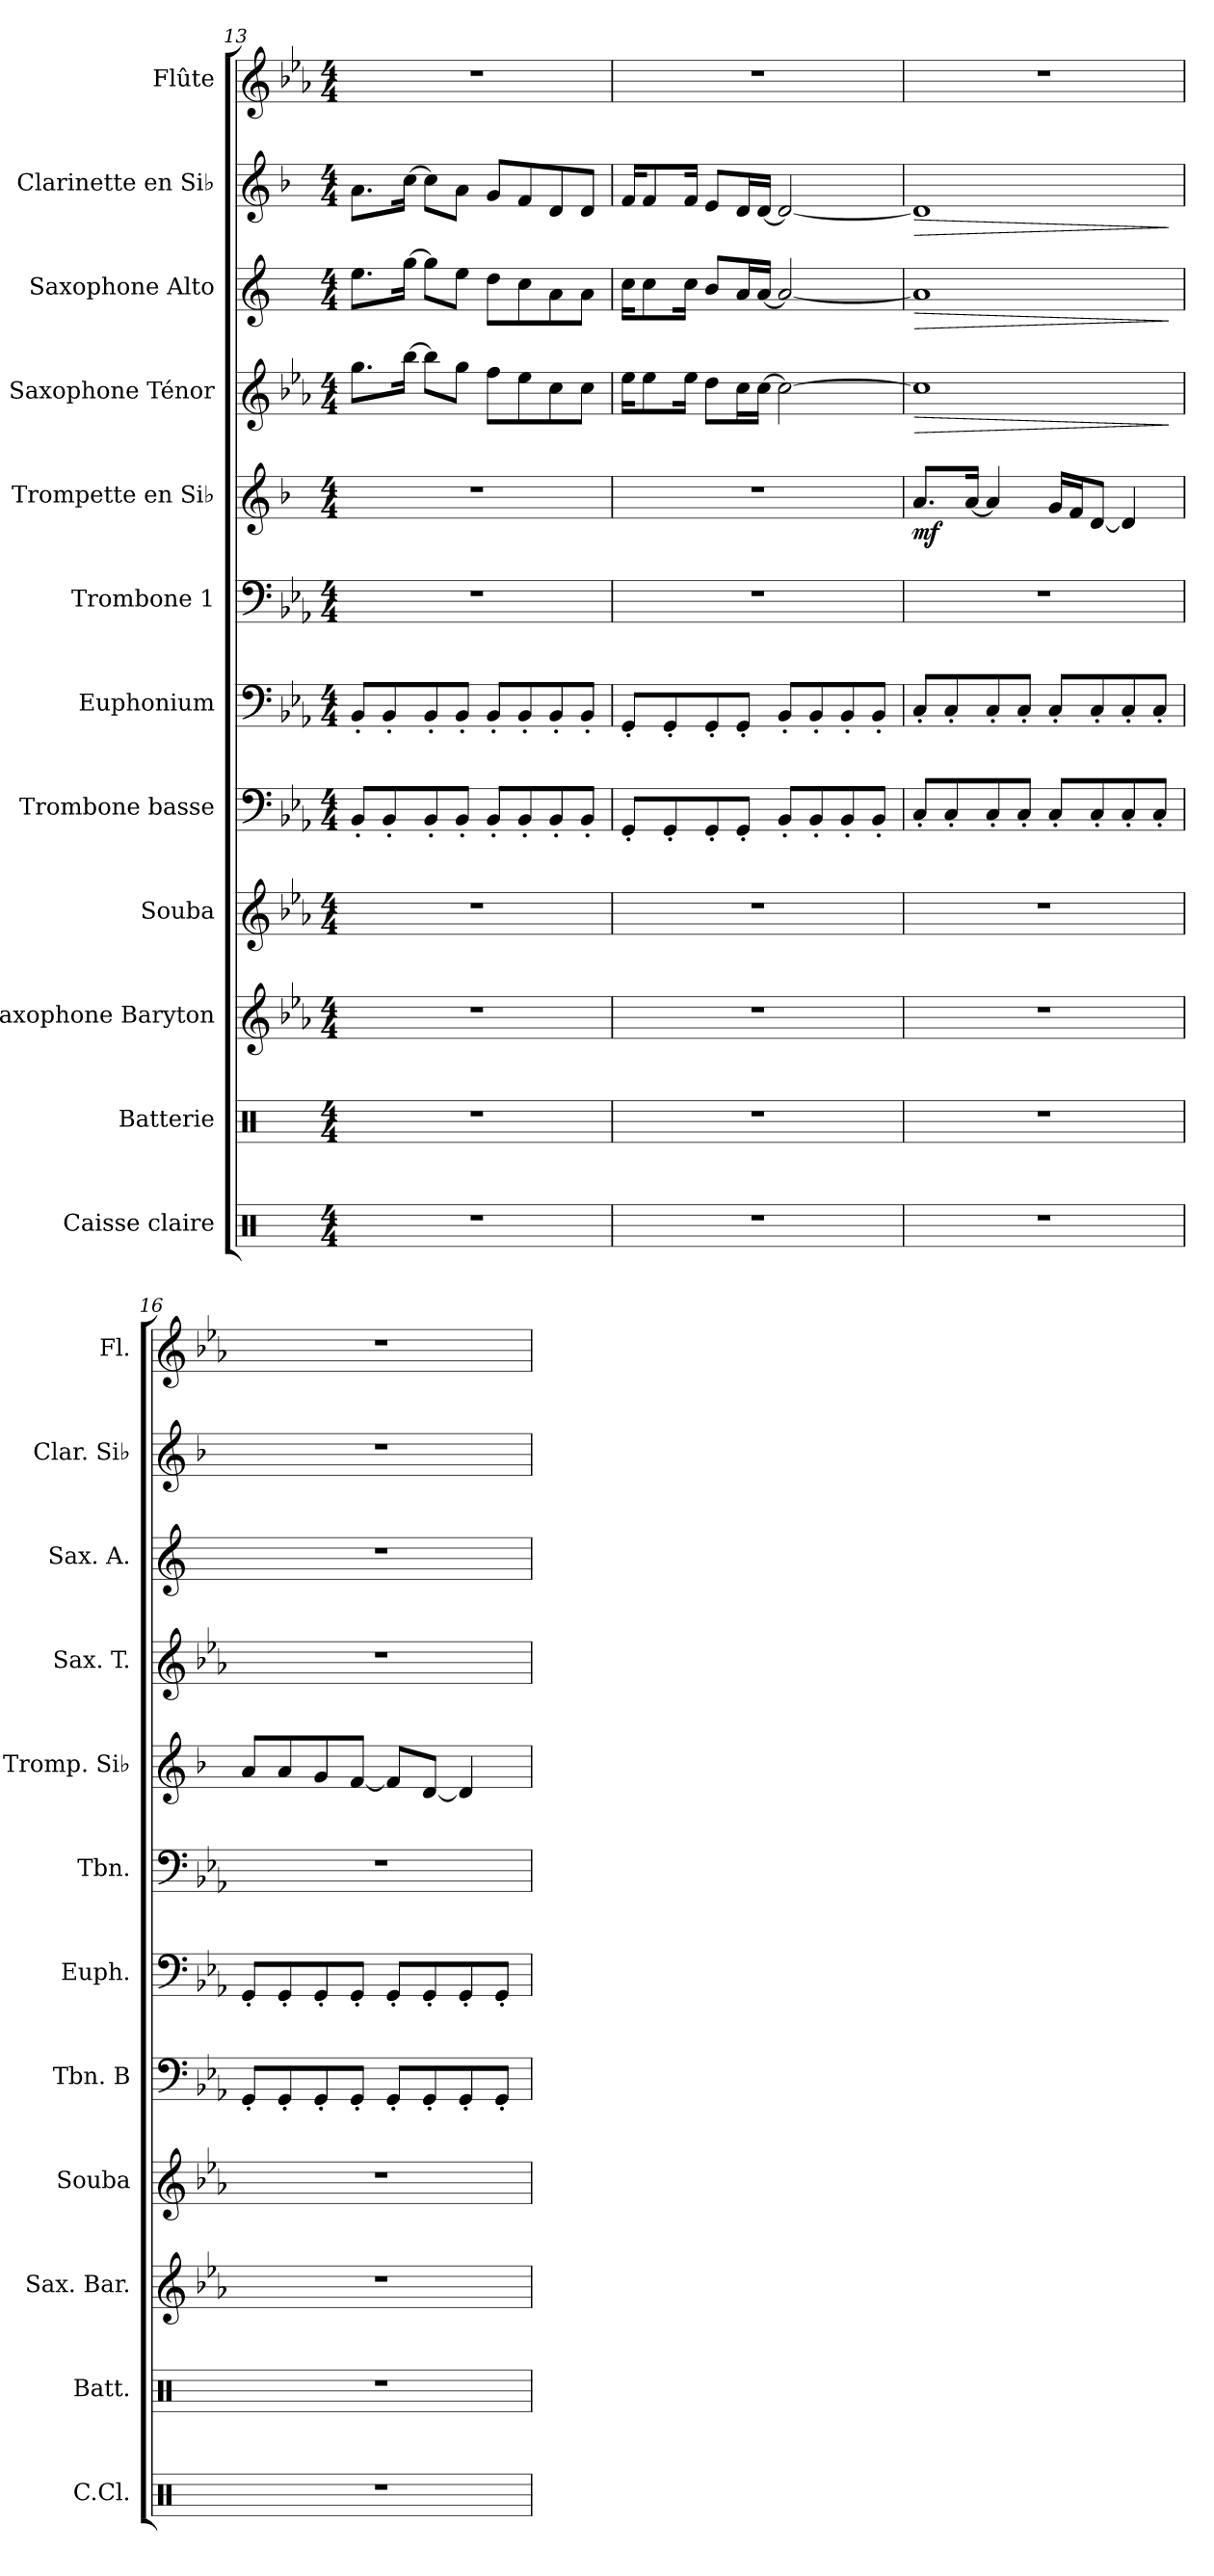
**kern	**kern	**kern	**kern	**kern	**kern	**kern	**kern	**dynam	**kern	**dynam	**kern	**dynam	**kern	**dynam	**kern
*part12	*part11	*part10	*part9	*part8	*part7	*part6	*part5	*part5	*part4	*part4	*part3	*part3	*part2	*part2	*part1
*staff12	*staff11	*staff10	*staff9	*staff8	*staff7	*staff6	*staff5	*staff5	*staff4	*staff4	*staff3	*staff3	*staff2	*staff2	*staff1
*I"Caisse claire	*I"Batterie	*I"Saxophone Baryton	*I"Souba	*I"Trombone basse	*I"Euphonium	*I"Trombone 1	*I"Trompette en Si♭	*	*I"Saxophone Ténor	*	*I"Saxophone Alto	*	*I"Clarinette en Si♭	*	*I"Flûte
*I'C.Cl.	*I'Batt.	*I'Sax. Bar.	*I'Souba	*I'Tbn. B	*I'Euph.	*I'Tbn.	*I'Tromp. Si♭	*	*I'Sax. T.	*	*I'Sax. A.	*	*I'Clar. Si♭	*	*I'Fl.
*clefX	*clefX	*clefG2	*clefG2	*clefF4	*clefF4	*clefF4	*clefG2	*	*clefG2	*	*clefG2	*	*clefG2	*	*clefG2
*	*	*ITrd12c21	*ITrd7c12	*	*	*	*ITrd1c2	*	*ITrd8c14	*	*ITrd5c9	*	*ITrd1c2	*	*
*k[]	*k[]	*k[b-e-a-]	*k[b-e-a-]	*k[b-e-a-]	*k[b-e-a-]	*k[b-e-a-]	*k[b-e-a-]	*	*k[b-e-a-]	*	*k[b-e-a-]	*	*k[b-e-a-]	*	*k[b-e-a-]
*M4/4	*M4/4	*M4/4	*M4/4	*M4/4	*M4/4	*M4/4	*M4/4	*	*M4/4	*	*M4/4	*	*M4/4	*	*M4/4
=13	=13	=13	=13	=13	=13	=13	=13	=13	=13	=13	=13	=13	=13	=13	=13
1r	1r	1r	1r	8BB-'/L	8BB-'/L	1r	1r	.	8.g\L	.	8.g\L	.	8.g\L	.	1r
.	.	.	.	8BB-'/	8BB-'/	.	.	.	.	.	.	.	.	.	.
.	.	.	.	.	.	.	.	.	[16b-\Jk	.	[16b-\Jk	.	[16b-\Jk	.	.
.	.	.	.	8BB-'/	8BB-'/	.	.	.	8b-\L]	.	8b-\L]	.	8b-\L]	.	.
.	.	.	.	8BB-'/J	8BB-'/J	.	.	.	8g\J	.	8g\J	.	8g\J	.	.
.	.	.	.	8BB-'/L	8BB-'/L	.	.	.	8f\L	.	8f\L	.	8f/L	.	.
.	.	.	.	8BB-'/	8BB-'/	.	.	.	8e-\	.	8e-\	.	8e-/	.	.
.	.	.	.	8BB-'/	8BB-'/	.	.	.	8c\	.	8c\	.	8c/	.	.
.	.	.	.	8BB-'/J	8BB-'/J	.	.	.	8c\J	.	8c\J	.	8c/J	.	.
=14	=14	=14	=14	=14	=14	=14	=14	=14	=14	=14	=14	=14	=14	=14	=14
1r	1r	1r	1r	8GG'/L	8GG'/L	1r	1r	.	16e-\KL	.	16e-\KL	.	16e-/KL	.	1r
.	.	.	.	.	.	.	.	.	8e-\	.	8e-\	.	8e-/	.	.
.	.	.	.	8GG'/	8GG'/	.	.	.	.	.	.	.	.	.	.
.	.	.	.	.	.	.	.	.	16e-\Jk	.	16e-\Jk	.	16e-/Jk	.	.
.	.	.	.	8GG'/	8GG'/	.	.	.	8d\L	.	8d/L	.	8d/L	.	.
.	.	.	.	8GG'/J	8GG'/J	.	.	.	16c\L	.	16c/L	.	16c/L	.	.
.	.	.	.	.	.	.	.	.	[16c\JJ	.	[16c/JJ	.	[16c/JJ	.	.
.	.	.	.	8BB-'/L	8BB-'/L	.	.	.	2c\_	.	2c/_	.	2c/_	.	.
.	.	.	.	8BB-'/	8BB-'/	.	.	.	.	.	.	.	.	.	.
.	.	.	.	8BB-'/	8BB-'/	.	.	.	.	.	.	.	.	.	.
.	.	.	.	8BB-'/J	8BB-'/J	.	.	.	.	.	.	.	.	.	.
=15	=15	=15	=15	=15	=15	=15	=15	=15	=15	=15	=15	=15	=15	=15	=15
!	!	!	!	!	!	!	!	!LO:DY:b	!	!LO:HP:b	!	!LO:HP:b	!	!LO:HP:b	!
1r	1r	1r	1r	8C'/L	8C'/L	1r	8.g/L	mf	1c]	>	1c]	>	1c]	>	1r
.	.	.	.	8C'/	8C'/	.	.	.	.	.	.	.	.	.	.
.	.	.	.	.	.	.	[16g/Jk	.	.	.	.	.	.	.	.
.	.	.	.	8C'/	8C'/	.	4g/]	.	.	.	.	.	.	.	.
.	.	.	.	8C'/J	8C'/J	.	.	.	.	.	.	.	.	.	.
.	.	.	.	8C'/L	8C'/L	.	16f/LL	.	.	.	.	.	.	.	.
.	.	.	.	.	.	.	16e-/J	.	.	.	.	.	.	.	.
.	.	.	.	8C'/	8C'/	.	[8c/J	.	.	.	.	.	.	.	.
.	.	.	.	8C'/	8C'/	.	4c/]	.	.	.	.	.	.	.	.
.	.	.	.	8C'/J	8C'/J	.	.	.	.	.	.	.	.	.	.
.	.	.	.	.	.	.	.	.	.	]	.	]	.	]	.
!!LO:PB:g=z
=16	=16	=16	=16	=16	=16	=16	=16	=16	=16	=16	=16	=16	=16	=16	=16
1r	1r	1r	1r	8GG'/L	8GG'/L	1r	8g/L	.	1r	.	1r	.	1r	.	1r
.	.	.	.	8GG'/	8GG'/	.	8g/	.	.	.	.	.	.	.	.
.	.	.	.	8GG'/	8GG'/	.	8f/	.	.	.	.	.	.	.	.
.	.	.	.	8GG'/J	8GG'/J	.	[8e-/J	.	.	.	.	.	.	.	.
.	.	.	.	8GG'/L	8GG'/L	.	8e-/L]	.	.	.	.	.	.	.	.
.	.	.	.	8GG'/	8GG'/	.	[8c/J	.	.	.	.	.	.	.	.
.	.	.	.	8GG'/	8GG'/	.	4c/]	.	.	.	.	.	.	.	.
.	.	.	.	8GG'/J	8GG'/J	.	.	.	.	.	.	.	.	.	.
=	=	=	=	=	=	=	=	=	=	=	=	=	=	=	=
*-	*-	*-	*-	*-	*-	*-	*-	*-	*-	*-	*-	*-	*-	*-	*-
